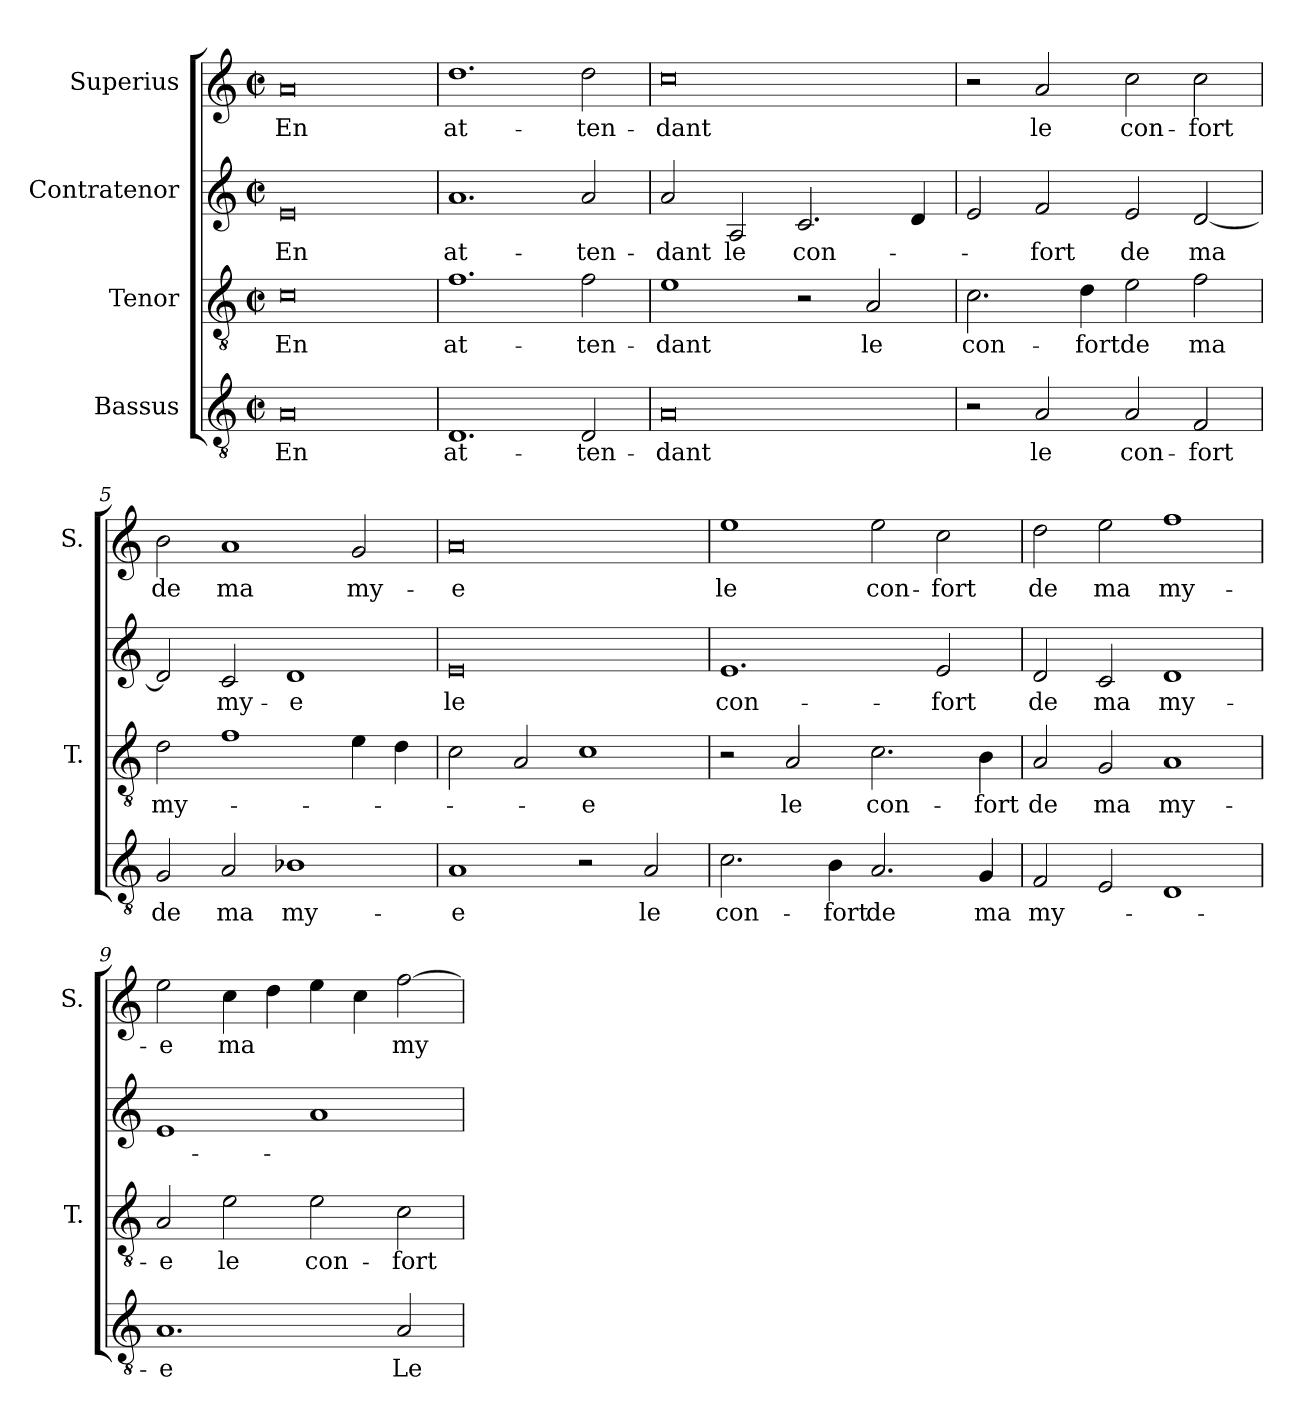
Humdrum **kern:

**kern	**text	**kern	**text	**kern	**text	**kern	**text
*part4	*part4	*part3	*part3	*part2	*part2	*part1	*part1
*staff4	*staff4	*staff3	*staff3	*staff2	*staff2	*staff1	*staff1
*I"Bassus	*	*I"Tenor	*	*I"Contratenor	*	*I"Superius	*
*	*	*I'T.	*	*	*	*I'S.	*
*clefGv2	*	*clefGv2	*	*clefG2	*	*clefG2	*
*k[]	*	*k[]	*	*k[]	*	*k[]	*
*C:	*	*C:	*	*C:	*	*C:	*
*M2/2	*	*M2/2	*	*M2/2	*	*M2/2	*
*met(c|)	*	*met(c|)	*	*met(c|)	*	*met(c|)	*
=1	=1	=1	=1	=1	=1	=1	=1
0A/	En	0c\	En	0e/	En	0a/	En
=2	=2	=2	=2	=2	=2	=2	=2
1.D/	at-	1.f\	at-	1.a/	at-	1.dd\	at-
2D/	-ten-	2f\	-ten-	2a/	-ten-	2dd\	-ten-
=3	=3	=3	=3	=3	=3	=3	=3
0A/	-dant	1e\	-dant	2a/	-dant	0cc\	-dant
.	.	.	.	2A/	le	.	.
.	.	2r	.	2.c/	con-	.	.
.	.	2A/	le	.	.	.	.
.	.	.	.	4d/	.	.	.
=4	=4	=4	=4	=4	=4	=4	=4
2r	.	2.c\	con-	2e/	.	2r	.
2A/	le	.	.	2f/	-fort	2a/	le
.	.	4d\	-fort	.	.	.	.
2A/	con-	2e\	de	2e/	de	2cc\	con-
2F/	-fort	2f\	ma	[2d/	ma	2cc\	-fort
=5	=5	=5	=5	=5	=5	=5	=5
2G/	de	2d\	my-	2d/]	.	2b\	de
2A/	ma	1f\	.	2c/	my-	1a/	ma
1B-X\	my-	.	.	1d/	-e	.	.
.	.	4e\	.	.	.	2g/	my-
.	.	4d\	.	.	.	.	.
=6	=6	=6	=6	=6	=6	=6	=6
1A/	-e	2c\	.	0e/	le	0a/	-e
.	.	2A/	.	.	.	.	.
2r	.	1c\	-e	.	.	.	.
2A/	le	.	.	.	.	.	.
!!LO:LB:g=z
=7	=7	=7	=7	=7	=7	=7	=7
2.c\	con-	2r	.	1.e/	con-	1ee\	le
.	.	2A/	le	.	.	.	.
4B\	-fort	.	.	.	.	.	.
2.A/	de	2.c\	con-	.	.	2ee\	con-
.	.	.	.	2e/	-fort	2cc\	-fort
4G/	ma	4B\	-fort	.	.	.	.
=8	=8	=8	=8	=8	=8	=8	=8
2F/	my-	2A/	de	2d/	de	2dd\	de
2E/	.	2G/	ma	2c/	ma	2ee\	ma
1D/	.	1A/	my-	1d/	my-	1ff\	my-
=9	=9	=9	=9	=9	=9	=9	=9
1.A/	-e	2A/	-e	1e/	.	2ee\	-e
.	.	2e\	le	.	.	4cc\	ma
.	.	.	.	.	.	4dd\	.
.	.	2e\	con-	1a/	.	4ee\	.
.	.	.	.	.	.	4cc\	.
2A/	Le	2c\	-fort	.	.	[2ff\	my-
=	=	=	=	=	=	=	=
*-	*-	*-	*-	*-	*-	*-	*-
